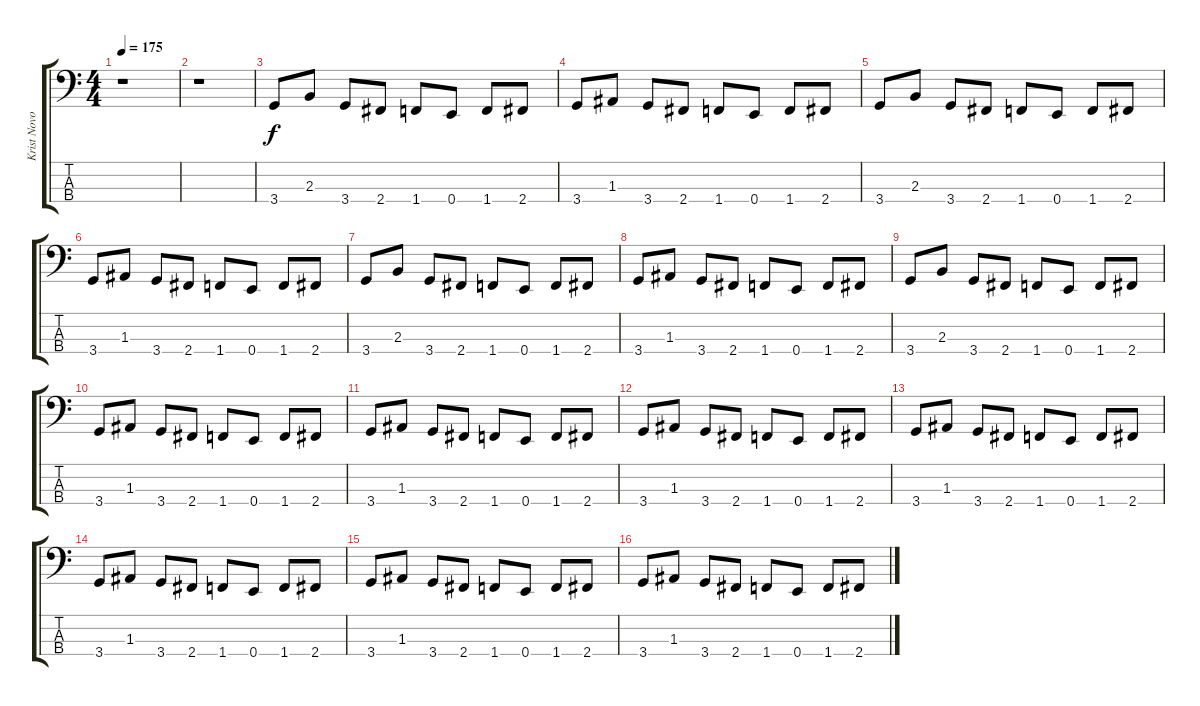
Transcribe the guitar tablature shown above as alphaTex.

\track ("Krist Novoselic" "Krist Novo") {instrument electricbasspick}
\staff {score tabs}
\tuning (G2 D2 A1 E1) {hide}
\ts (4 4)
\tempo 175
\clef f4
\ks c
r.1{dy f instrument electricbasspick} |
r.1 |
3.4.8 2.3.8 3.4.8 2.4.8 1.4.8 0.4.8 1.4.8 2.4.8 |
3.4.8 1.3.8 3.4.8 2.4.8 1.4.8 0.4.8 1.4.8 2.4.8 |
3.4.8 2.3.8 3.4.8 2.4.8 1.4.8 0.4.8 1.4.8 2.4.8 |
3.4.8 1.3.8 3.4.8 2.4.8 1.4.8 0.4.8 1.4.8 2.4.8 |
3.4.8 2.3.8 3.4.8 2.4.8 1.4.8 0.4.8 1.4.8 2.4.8 |
3.4.8 1.3.8 3.4.8 2.4.8 1.4.8 0.4.8 1.4.8 2.4.8 |
3.4.8 2.3.8 3.4.8 2.4.8 1.4.8 0.4.8 1.4.8 2.4.8 |
3.4.8 1.3.8 3.4.8 2.4.8 1.4.8 0.4.8 1.4.8 2.4.8 |
3.4.8 1.3.8 3.4.8 2.4.8 1.4.8 0.4.8 1.4.8 2.4.8 |
3.4.8 1.3.8 3.4.8 2.4.8 1.4.8 0.4.8 1.4.8 2.4.8 |
3.4.8 1.3.8 3.4.8 2.4.8 1.4.8 0.4.8 1.4.8 2.4.8 |
3.4.8 1.3.8 3.4.8 2.4.8 1.4.8 0.4.8 1.4.8 2.4.8 |
3.4.8 1.3.8 3.4.8 2.4.8 1.4.8 0.4.8 1.4.8 2.4.8 |
3.4.8 1.3.8 3.4.8 2.4.8 1.4.8 0.4.8 1.4.8 2.4.8
